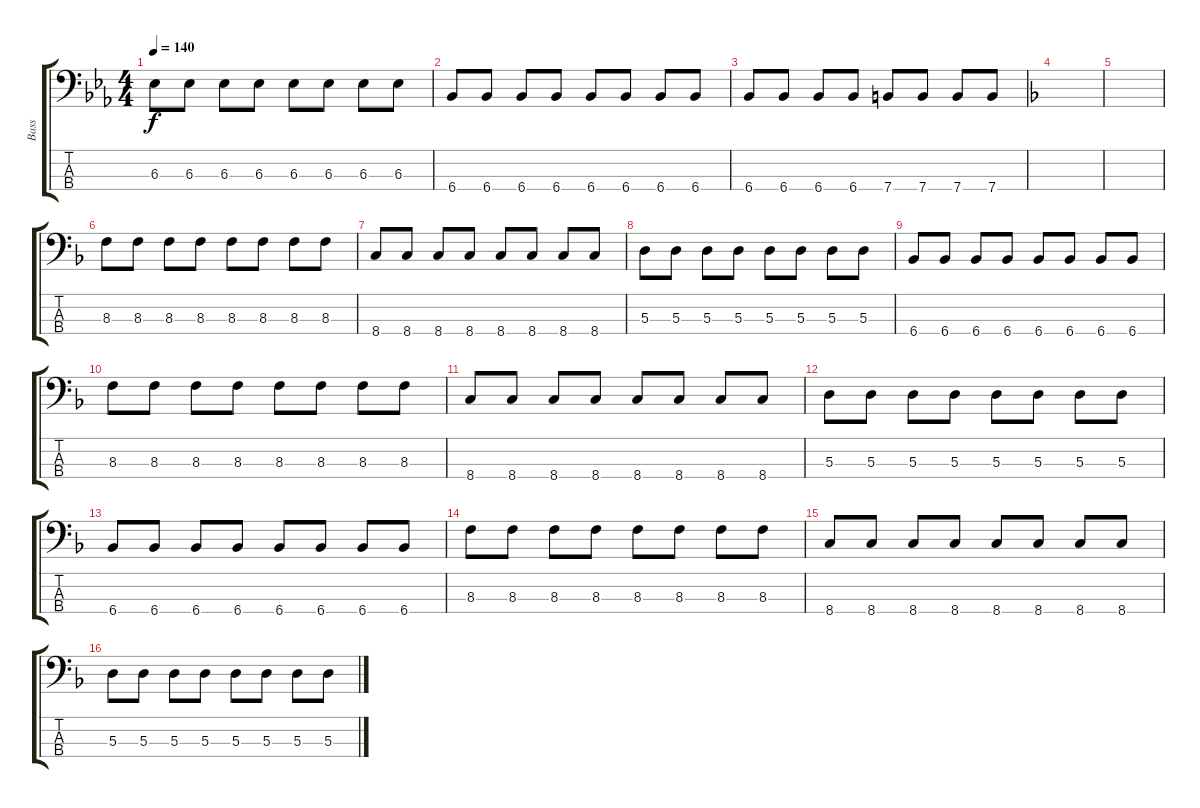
\track ("Bass" "Bass") {instrument electricbassfinger}
\staff {score tabs}
\tuning (G2 D2 A1 E1) {hide}
\ts (4 4)
\tempo 140
\clef f4
\ks eb
6.3.8{dy f} 6.3.8 6.3.8 6.3.8 6.3.8 6.3.8 6.3.8 6.3.8 |
6.4.8 6.4.8 6.4.8 6.4.8 6.4.8 6.4.8 6.4.8 6.4.8 |
6.4.8 6.4.8 6.4.8 6.4.8 7.4.8 7.4.8 7.4.8 7.4.8 |
\ks f
|
|
8.3.8 8.3.8 8.3.8 8.3.8 8.3.8 8.3.8 8.3.8 8.3.8 |
8.4.8 8.4.8 8.4.8 8.4.8 8.4.8 8.4.8 8.4.8 8.4.8 |
5.3.8 5.3.8 5.3.8 5.3.8 5.3.8 5.3.8 5.3.8 5.3.8 |
6.4.8 6.4.8 6.4.8 6.4.8 6.4.8 6.4.8 6.4.8 6.4.8 |
8.3.8 8.3.8 8.3.8 8.3.8 8.3.8 8.3.8 8.3.8 8.3.8 |
8.4.8 8.4.8 8.4.8 8.4.8 8.4.8 8.4.8 8.4.8 8.4.8 |
5.3.8 5.3.8 5.3.8 5.3.8 5.3.8 5.3.8 5.3.8 5.3.8 |
6.4.8 6.4.8 6.4.8 6.4.8 6.4.8 6.4.8 6.4.8 6.4.8 |
8.3.8 8.3.8 8.3.8 8.3.8 8.3.8 8.3.8 8.3.8 8.3.8 |
8.4.8 8.4.8 8.4.8 8.4.8 8.4.8 8.4.8 8.4.8 8.4.8 |
5.3.8 5.3.8 5.3.8 5.3.8 5.3.8 5.3.8 5.3.8 5.3.8
